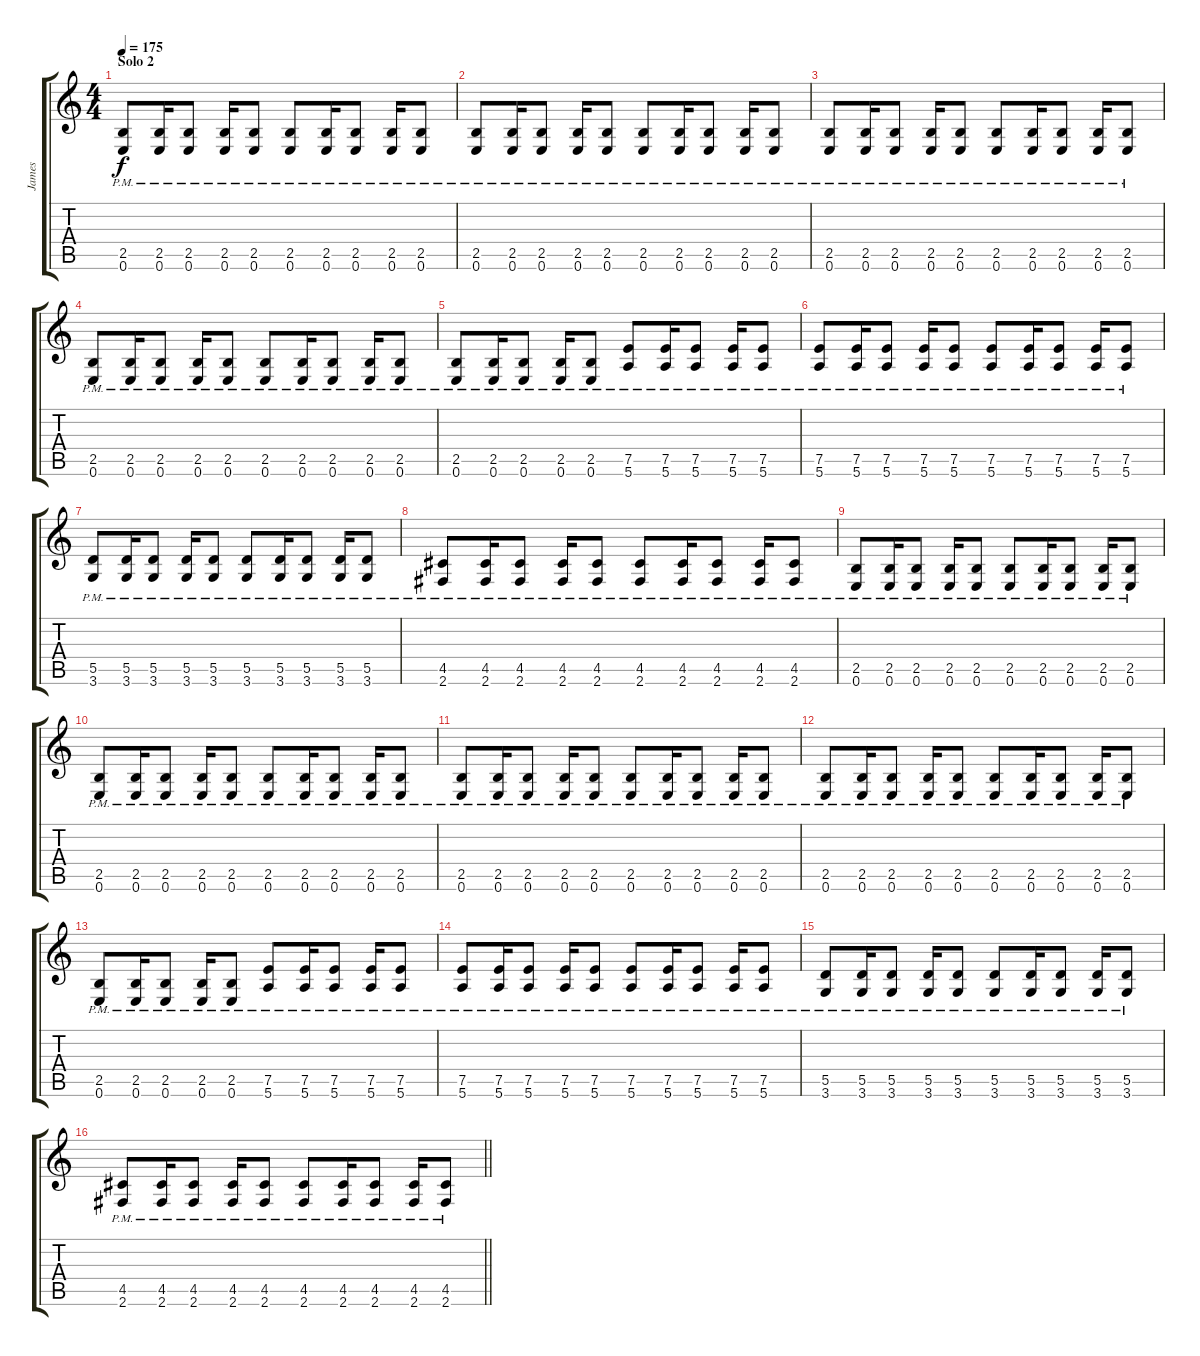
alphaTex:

\track ("James" "James") {instrument distortionguitar}
\staff {score tabs}
\tuning (E4 B3 G3 D3 A2 E2) {hide}
\ts (4 4)
\section ("" "Solo 2")
\tempo 175
\clef g2
\ks c
(2.5{pm} 0.6{pm}).8{dy f volume 5} (2.5{pm} 0.6{pm}).16 (2.5{pm} 0.6{pm}).8 (2.5{pm} 0.6{pm}).16 (2.5{pm} 0.6{pm}).8 (2.5{pm} 0.6{pm}).8 (2.5{pm} 0.6{pm}).16 (2.5{pm} 0.6{pm}).8 (2.5{pm} 0.6{pm}).16 (2.5{pm} 0.6{pm}).8 |
(2.5{pm} 0.6{pm}).8 (2.5{pm} 0.6{pm}).16 (2.5{pm} 0.6{pm}).8 (2.5{pm} 0.6{pm}).16 (2.5{pm} 0.6{pm}).8 (2.5{pm} 0.6{pm}).8 (2.5{pm} 0.6{pm}).16 (2.5{pm} 0.6{pm}).8 (2.5{pm} 0.6{pm}).16 (2.5{pm} 0.6{pm}).8 |
(2.5{pm} 0.6{pm}).8 (2.5{pm} 0.6{pm}).16 (2.5{pm} 0.6{pm}).8 (2.5{pm} 0.6{pm}).16 (2.5{pm} 0.6{pm}).8 (2.5{pm} 0.6{pm}).8 (2.5{pm} 0.6{pm}).16 (2.5{pm} 0.6{pm}).8 (2.5{pm} 0.6{pm}).16 (2.5{pm} 0.6{pm}).8 |
(2.5{pm} 0.6{pm}).8 (2.5{pm} 0.6{pm}).16 (2.5{pm} 0.6{pm}).8 (2.5{pm} 0.6{pm}).16 (2.5{pm} 0.6{pm}).8 (2.5{pm} 0.6{pm}).8 (2.5{pm} 0.6{pm}).16 (2.5{pm} 0.6{pm}).8 (2.5{pm} 0.6{pm}).16 (2.5{pm} 0.6{pm}).8 |
(2.5{pm} 0.6{pm}).8 (2.5{pm} 0.6{pm}).16 (2.5{pm} 0.6{pm}).8 (2.5{pm} 0.6{pm}).16 (2.5{pm} 0.6{pm}).8 (7.5{pm} 5.6{pm}).8 (7.5{pm} 5.6{pm}).16 (7.5{pm} 5.6{pm}).8 (7.5{pm} 5.6{pm}).16 (7.5{pm} 5.6{pm}).8 |
(7.5{pm} 5.6{pm}).8 (7.5{pm} 5.6{pm}).16 (7.5{pm} 5.6{pm}).8 (7.5{pm} 5.6{pm}).16 (7.5{pm} 5.6{pm}).8 (7.5{pm} 5.6{pm}).8 (7.5{pm} 5.6{pm}).16 (7.5{pm} 5.6{pm}).8 (7.5{pm} 5.6{pm}).16 (7.5{pm} 5.6{pm}).8 |
(5.5{pm} 3.6{pm}).8 (5.5{pm} 3.6{pm}).16 (5.5{pm} 3.6{pm}).8 (5.5{pm} 3.6{pm}).16 (5.5{pm} 3.6{pm}).8 (5.5{pm} 3.6{pm}).8 (5.5{pm} 3.6{pm}).16 (5.5{pm} 3.6{pm}).8 (5.5{pm} 3.6{pm}).16 (5.5{pm} 3.6{pm}).8 |
(4.5{pm} 2.6{pm}).8 (4.5{pm} 2.6{pm}).16 (4.5{pm} 2.6{pm}).8 (4.5{pm} 2.6{pm}).16 (4.5{pm} 2.6{pm}).8 (4.5{pm} 2.6{pm}).8 (4.5{pm} 2.6{pm}).16 (4.5{pm} 2.6{pm}).8 (4.5{pm} 2.6{pm}).16 (4.5{pm} 2.6{pm}).8 |
(2.5{pm} 0.6{pm}).8 (2.5{pm} 0.6{pm}).16 (2.5{pm} 0.6{pm}).8 (2.5{pm} 0.6{pm}).16 (2.5{pm} 0.6{pm}).8 (2.5{pm} 0.6{pm}).8 (2.5{pm} 0.6{pm}).16 (2.5{pm} 0.6{pm}).8 (2.5{pm} 0.6{pm}).16 (2.5{pm} 0.6{pm}).8 |
(2.5{pm} 0.6{pm}).8 (2.5{pm} 0.6{pm}).16 (2.5{pm} 0.6{pm}).8 (2.5{pm} 0.6{pm}).16 (2.5{pm} 0.6{pm}).8 (2.5{pm} 0.6{pm}).8 (2.5{pm} 0.6{pm}).16 (2.5{pm} 0.6{pm}).8 (2.5{pm} 0.6{pm}).16 (2.5{pm} 0.6{pm}).8 |
(2.5{pm} 0.6{pm}).8 (2.5{pm} 0.6{pm}).16 (2.5{pm} 0.6{pm}).8 (2.5{pm} 0.6{pm}).16 (2.5{pm} 0.6{pm}).8 (2.5{pm} 0.6{pm}).8 (2.5{pm} 0.6{pm}).16 (2.5{pm} 0.6{pm}).8 (2.5{pm} 0.6{pm}).16 (2.5{pm} 0.6{pm}).8 |
(2.5{pm} 0.6{pm}).8 (2.5{pm} 0.6{pm}).16 (2.5{pm} 0.6{pm}).8 (2.5{pm} 0.6{pm}).16 (2.5{pm} 0.6{pm}).8 (2.5{pm} 0.6{pm}).8 (2.5{pm} 0.6{pm}).16 (2.5{pm} 0.6{pm}).8 (2.5{pm} 0.6{pm}).16 (2.5{pm} 0.6{pm}).8 |
(2.5{pm} 0.6{pm}).8 (2.5{pm} 0.6{pm}).16 (2.5{pm} 0.6{pm}).8 (2.5{pm} 0.6{pm}).16 (2.5{pm} 0.6{pm}).8 (7.5{pm} 5.6{pm}).8 (7.5{pm} 5.6{pm}).16 (7.5{pm} 5.6{pm}).8 (7.5{pm} 5.6{pm}).16 (7.5{pm} 5.6{pm}).8 |
(7.5{pm} 5.6{pm}).8 (7.5{pm} 5.6{pm}).16 (7.5{pm} 5.6{pm}).8 (7.5{pm} 5.6{pm}).16 (7.5{pm} 5.6{pm}).8 (7.5{pm} 5.6{pm}).8 (7.5{pm} 5.6{pm}).16 (7.5{pm} 5.6{pm}).8 (7.5{pm} 5.6{pm}).16 (7.5{pm} 5.6{pm}).8 |
(5.5{pm} 3.6{pm}).8 (5.5{pm} 3.6{pm}).16 (5.5{pm} 3.6{pm}).8 (5.5{pm} 3.6{pm}).16 (5.5{pm} 3.6{pm}).8 (5.5{pm} 3.6{pm}).8 (5.5{pm} 3.6{pm}).16 (5.5{pm} 3.6{pm}).8 (5.5{pm} 3.6{pm}).16 (5.5{pm} 3.6{pm}).8 |
\barLineRight lightlight
(4.5{pm} 2.6{pm}).8 (4.5{pm} 2.6{pm}).16 (4.5{pm} 2.6{pm}).8 (4.5{pm} 2.6{pm}).16 (4.5{pm} 2.6{pm}).8 (4.5{pm} 2.6{pm}).8 (4.5{pm} 2.6{pm}).16 (4.5{pm} 2.6{pm}).8 (4.5{pm} 2.6{pm}).16 (4.5{pm} 2.6{pm}).8
